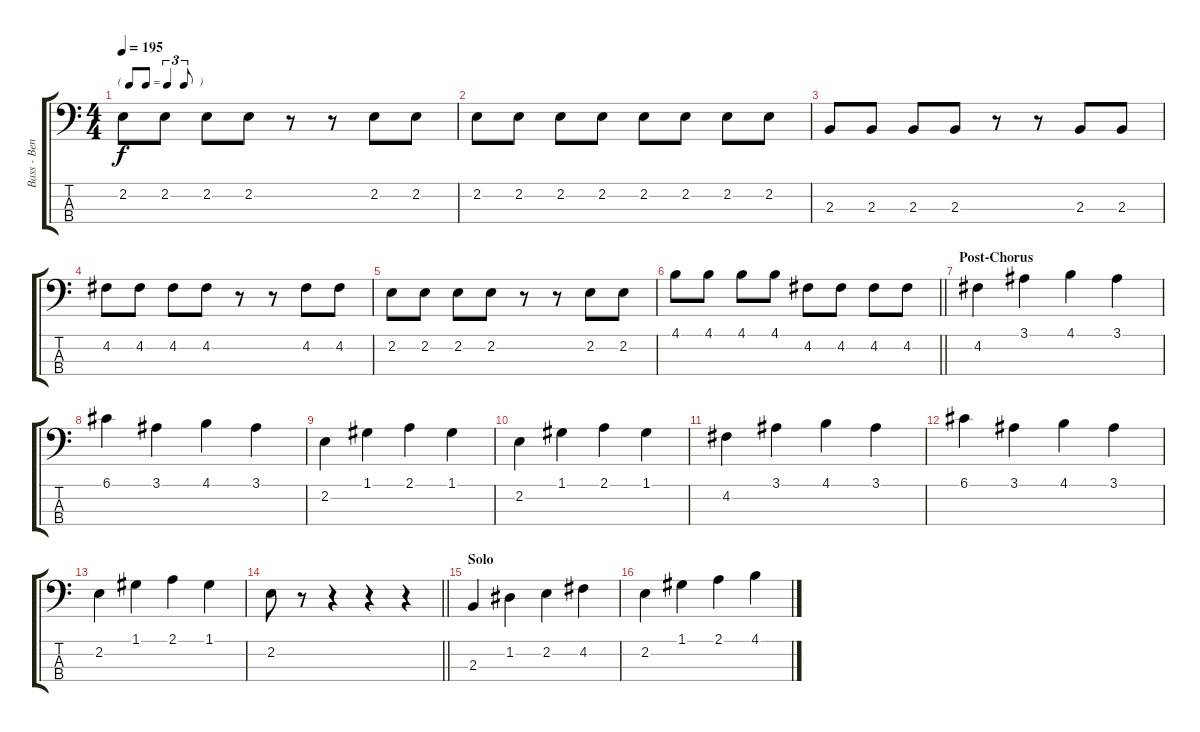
\track ("Bass - Ben" "Bass - Ben") {instrument electricbassfinger}
\staff {score tabs}
\tuning (G2 D2 A1 E1) {hide}
\ts (4 4)
\tf triplet8th
\tempo 195
\clef f4
\ks c
2.2.8{dy f} 2.2.8 2.2.8 2.2.8 r.8 r.8 2.2.8 2.2.8 |
2.2.8 2.2.8 2.2.8 2.2.8 2.2.8 2.2.8 2.2.8 2.2.8 |
2.3.8 2.3.8 2.3.8 2.3.8 r.8 r.8 2.3.8 2.3.8 |
4.2.8 4.2.8 4.2.8 4.2.8 r.8 r.8 4.2.8 4.2.8 |
2.2.8 2.2.8 2.2.8 2.2.8 r.8 r.8 2.2.8 2.2.8 |
\barLineRight lightlight
4.1.8 4.1.8 4.1.8 4.1.8 4.2.8 4.2.8 4.2.8 4.2.8 |
\section ("" "Post-Chorus")
4.2.4 3.1.4 4.1.4 3.1.4 |
6.1.4 3.1.4 4.1.4 3.1.4 |
2.2.4 1.1.4 2.1.4 1.1.4 |
2.2.4 1.1.4 2.1.4 1.1.4 |
4.2.4 3.1.4 4.1.4 3.1.4 |
6.1.4 3.1.4 4.1.4 3.1.4 |
2.2.4 1.1.4 2.1.4 1.1.4 |
\barLineRight lightlight
2.2.8 r.8 r.4 r.4 r.4 |
\section ("" "Solo")
2.3.4 1.2.4 2.2.4 4.2.4 |
2.2.4 1.1.4 2.1.4 4.1.4
